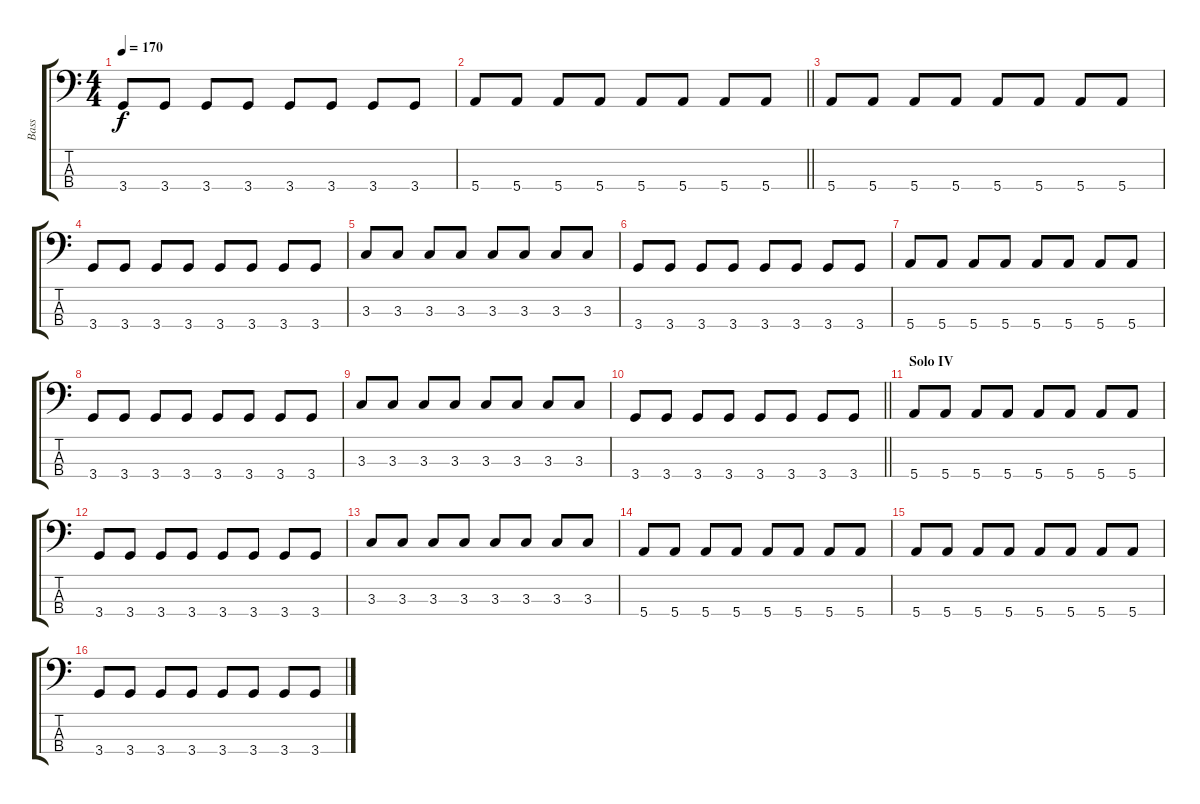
\track ("Bass" "Bass") {instrument electricbassfinger}
\staff {score tabs}
\tuning (G2 D2 A1 E1) {hide}
\ts (4 4)
\tempo 170
\clef f4
\ks c
3.4.8{dy f} 3.4.8 3.4.8 3.4.8 3.4.8 3.4.8 3.4.8 3.4.8 |
\barLineRight lightlight
5.4.8 5.4.8 5.4.8 5.4.8 5.4.8 5.4.8 5.4.8 5.4.8 |
5.4.8 5.4.8 5.4.8 5.4.8 5.4.8 5.4.8 5.4.8 5.4.8 |
3.4.8 3.4.8 3.4.8 3.4.8 3.4.8 3.4.8 3.4.8 3.4.8 |
3.3.8 3.3.8 3.3.8 3.3.8 3.3.8 3.3.8 3.3.8 3.3.8 |
3.4.8 3.4.8 3.4.8 3.4.8 3.4.8 3.4.8 3.4.8 3.4.8 |
5.4.8 5.4.8 5.4.8 5.4.8 5.4.8 5.4.8 5.4.8 5.4.8 |
3.4.8 3.4.8 3.4.8 3.4.8 3.4.8 3.4.8 3.4.8 3.4.8 |
3.3.8 3.3.8 3.3.8 3.3.8 3.3.8 3.3.8 3.3.8 3.3.8 |
\barLineRight lightlight
3.4.8 3.4.8 3.4.8 3.4.8 3.4.8 3.4.8 3.4.8 3.4.8 |
\section ("" "Solo IV")
5.4.8 5.4.8 5.4.8 5.4.8 5.4.8 5.4.8 5.4.8 5.4.8 |
3.4.8 3.4.8 3.4.8 3.4.8 3.4.8 3.4.8 3.4.8 3.4.8 |
3.3.8 3.3.8 3.3.8 3.3.8 3.3.8 3.3.8 3.3.8 3.3.8 |
5.4.8 5.4.8 5.4.8 5.4.8 5.4.8 5.4.8 5.4.8 5.4.8 |
5.4.8 5.4.8 5.4.8 5.4.8 5.4.8 5.4.8 5.4.8 5.4.8 |
3.4.8 3.4.8 3.4.8 3.4.8 3.4.8 3.4.8 3.4.8 3.4.8
